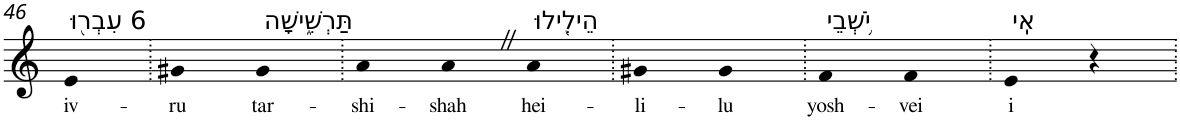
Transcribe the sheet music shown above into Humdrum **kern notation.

**kern	**text
*part1	*part1
*staff1	*staff1
*I"Piano	*
*I'Pno	*
!!LO:PB:g=z
*clefG2	*
*k[]	*
=46	=46
!LO:TX:a:t=6 עִבְר֖וּ	!
!	!LO:LY:b
4e	iv-
=47.	=47.
!	!LO:LY:b
4g#X	-ru
!LO:TX:a:t=תַּרְשִׁ֑ישָׁה	!
!	!LO:LY:b
4g#	tar-
=48.	=48.
!	!LO:LY:b
4a	-shi-
!	!LO:LY:b
4aZ	-shah
!LO:TX:a:t=הֵילִ֖ילוּ	!
!	!LO:LY:b
4a	hei-
=49.	=49.
!	!LO:LY:b
4g#X	-li-
!	!LO:LY:b
4g#	-lu
=50.	=50.
!LO:TX:a:t=יֹ֥שְׁבֵי	!
!	!LO:LY:b
4f	yosh-
!	!LO:LY:b
4f	-vei
=51.	=51.
!LO:TX:a:t=אִֽי	!
!	!LO:LY:b
4e	i
4r	.
=.	=.
*-	*-
